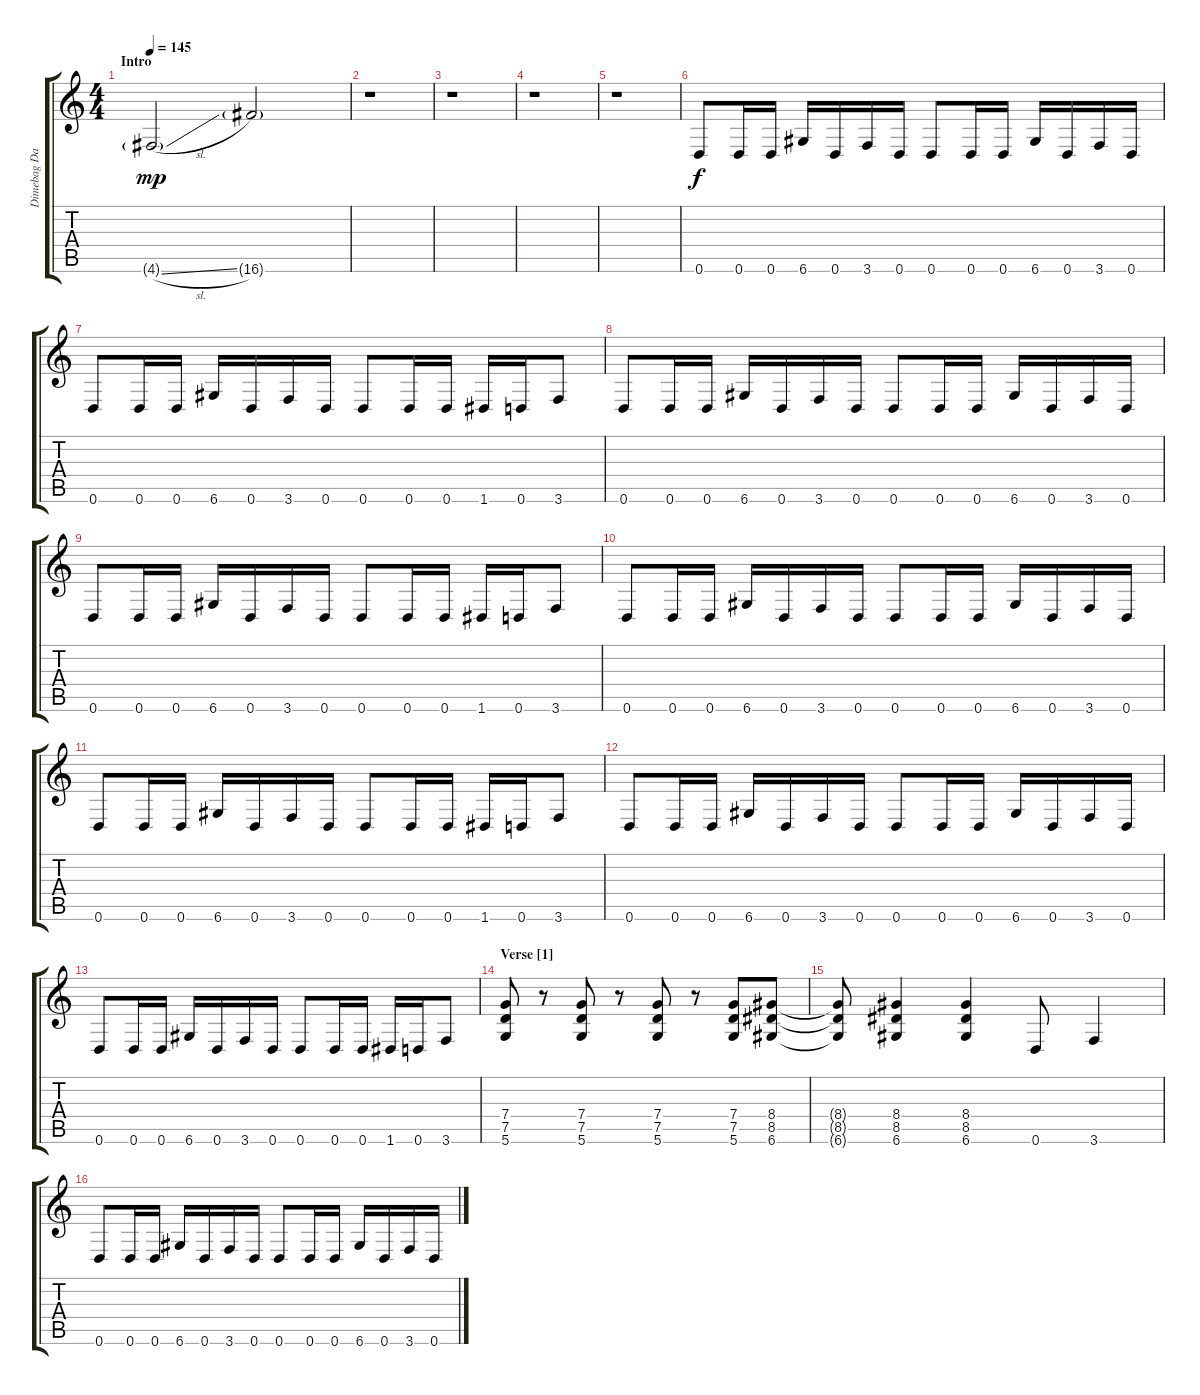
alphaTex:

\track ("Dimebag Darrell # 2" "Dimebag Da") {instrument distortionguitar}
\staff {score tabs}
\tuning (D4 A3 F3 C3 G2 D2) {hide}
\ts (4 4)
\section ("" "Intro")
\tempo 145
\clef g2
\ks c
4.6{sl g}.2{dy mp instrument distortionguitar} 16.6{g}.2 |
r.1 |
r.1 |
r.1 |
r.1 |
0.6.8{dy f} 0.6.16 0.6.16 6.6.16 0.6.16 3.6.16 0.6.16 0.6.8 0.6.16 0.6.16 6.6.16 0.6.16 3.6.16 0.6.16 |
0.6.8 0.6.16 0.6.16 6.6.16 0.6.16 3.6.16 0.6.16 0.6.8 0.6.16 0.6.16 1.6.16 0.6.16 3.6.8 |
0.6.8 0.6.16 0.6.16 6.6.16 0.6.16 3.6.16 0.6.16 0.6.8 0.6.16 0.6.16 6.6.16 0.6.16 3.6.16 0.6.16 |
0.6.8 0.6.16 0.6.16 6.6.16 0.6.16 3.6.16 0.6.16 0.6.8 0.6.16 0.6.16 1.6.16 0.6.16 3.6.8 |
0.6.8 0.6.16 0.6.16 6.6.16 0.6.16 3.6.16 0.6.16 0.6.8 0.6.16 0.6.16 6.6.16 0.6.16 3.6.16 0.6.16 |
0.6.8 0.6.16 0.6.16 6.6.16 0.6.16 3.6.16 0.6.16 0.6.8 0.6.16 0.6.16 1.6.16 0.6.16 3.6.8 |
0.6.8 0.6.16 0.6.16 6.6.16 0.6.16 3.6.16 0.6.16 0.6.8 0.6.16 0.6.16 6.6.16 0.6.16 3.6.16 0.6.16 |
0.6.8 0.6.16 0.6.16 6.6.16 0.6.16 3.6.16 0.6.16 0.6.8 0.6.16 0.6.16 1.6.16 0.6.16 3.6.8 |
\section ("" "Verse [1]")
(7.4 7.5 5.6).8 r.8 (7.4 7.5 5.6).8 r.8 (7.4 7.5 5.6).8 r.8 (7.4 7.5 5.6).8 (8.4 8.5 6.6).8 |
(8.4{t} 8.5{t} 6.6{t}).8 (8.4 8.5 6.6).4 (8.4 8.5 6.6).4 0.6.8 3.6.4 |
0.6.8 0.6.16 0.6.16 6.6.16 0.6.16 3.6.16 0.6.16 0.6.8 0.6.16 0.6.16 6.6.16 0.6.16 3.6.16 0.6.16
